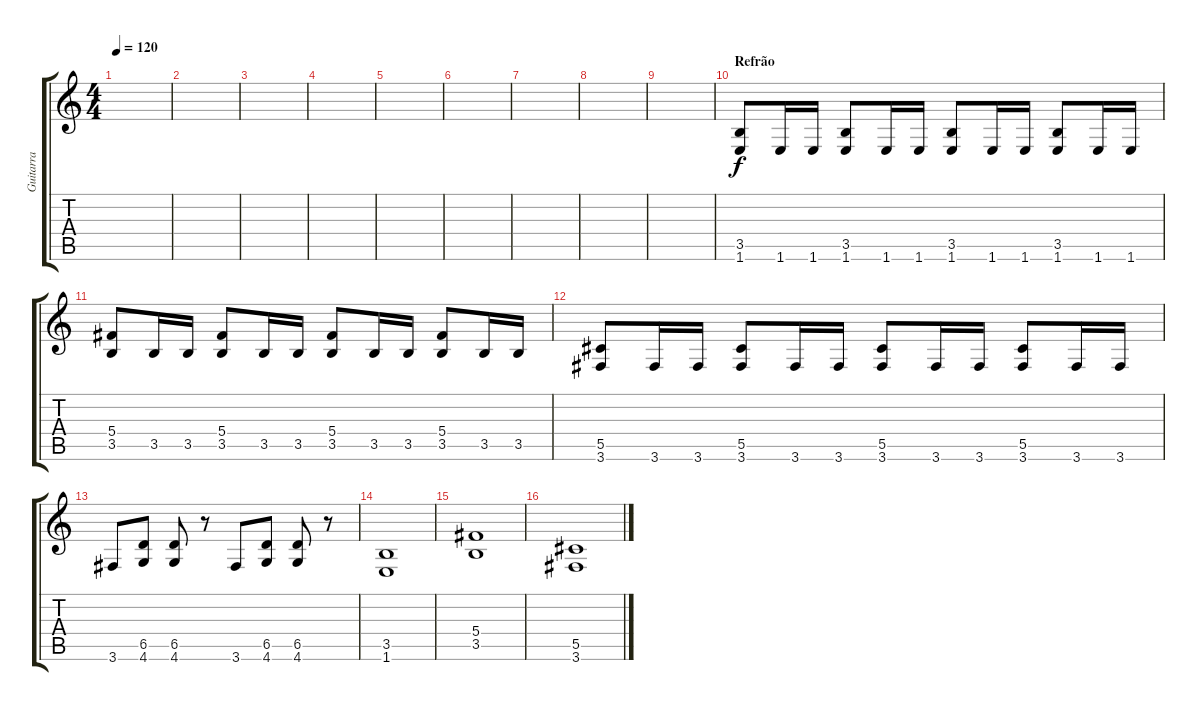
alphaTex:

\track ("Guitarra" "Guitarra") {instrument distortionguitar}
\staff {score tabs}
\tuning (Eb4 Bb3 Gb3 Db3 Ab2 Eb2) {hide}
\ts (4 4)
\tempo 120
\clef g2
\ks c
|
|
|
|
|
|
|
|
|
\section ("" "Refrão")
(3.5 1.6).8 1.6.16 1.6.16 (3.5 1.6).8 1.6.16 1.6.16 (3.5 1.6).8 1.6.16 1.6.16 (3.5 1.6).8 1.6.16 1.6.16 |
(5.4 3.5).8 3.5.16 3.5.16 (5.4 3.5).8 3.5.16 3.5.16 (5.4 3.5).8 3.5.16 3.5.16 (5.4 3.5).8 3.5.16 3.5.16 |
(5.5 3.6).8 3.6.16 3.6.16 (5.5 3.6).8 3.6.16 3.6.16 (5.5 3.6).8 3.6.16 3.6.16 (5.5 3.6).8 3.6.16 3.6.16 |
3.6.8 (6.5 4.6).8 (6.5 4.6).8 r.8 3.6.8 (6.5 4.6).8 (6.5 4.6).8 r.8 |
(3.5 1.6).1 |
(5.4 3.5).1 |
(5.5 3.6).1
